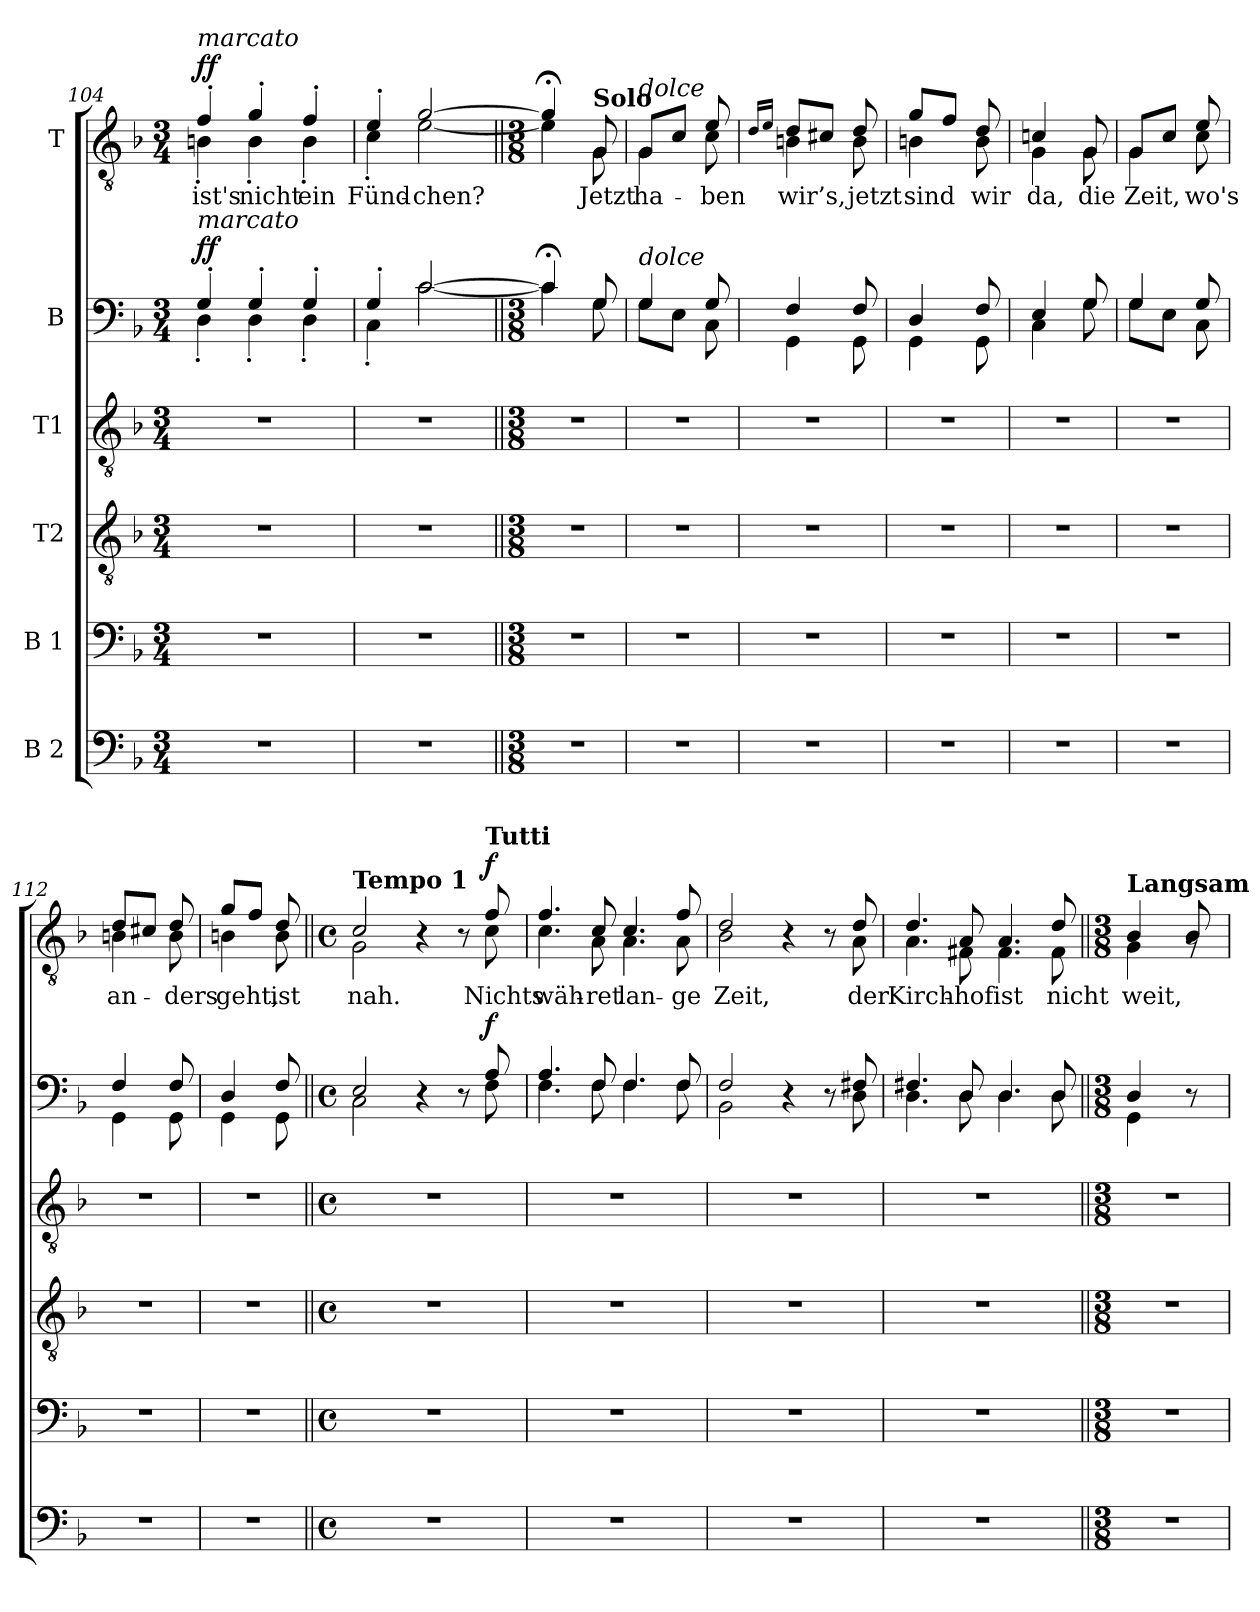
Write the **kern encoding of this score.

**kern	**kern	**kern	**kern	**kern	**dynam	**kern	**text	**dynam
*part6	*part5	*part4	*part3	*part2	*part2	*part1	*part1	*part1
*staff6	*staff5	*staff4	*staff3	*staff2	*staff2	*staff1	*staff1	*staff1
*I"B 2	*I"B 1	*I"T2	*I"T1	*I"B	*	*I"T	*	*
*clefF4	*clefF4	*clefGv2	*clefGv2	*clefF4	*	*clefGv2	*	*
*k[b-]	*k[b-]	*k[b-]	*k[b-]	*k[b-]	*	*k[b-]	*	*
*M3/4	*M3/4	*M3/4	*M3/4	*M3/4	*	*M3/4	*	*
=104	=104	=104	=104	=104	=104	=104	=104	=104
*	*	*	*	*^	*	*^	*	*
!	!	!	!	!	!	!	!LO:TX:a:i:t=marcato	!	!	!
!	!	!	!	!LO:TX:a:i:t=marcato	!	!	!	!	!	!
!	!	!	!	!	!	!LO:DY:a	!	!	!LO:LY:b	!LO:DY:a
2.r	2.r	2.r	2.r	4G'/	4D'\	ff	4f'/	4Bn'\	ist's	ff
!	!	!	!	!	!	!	!	!	!LO:LY:b	!
.	.	.	.	4G'/	4D'\	.	4g'/	4B'\	nicht	.
!	!	!	!	!	!	!	!	!	!LO:LY:b	!
.	.	.	.	4G'/	4D'\	.	4f'/	4B'\	ein	.
!!LO:LB:g=z	!!
=105	=105	=105	=105	=105	=105	=105	=105	=105	=105	=105
!	!	!	!	!	!	!	!	!	!LO:LY:b	!
2.r	2.r	2.r	2.r	4G'/	4C'\	.	4e'/	4c'\	Fünd-	.
!	!	!	!	!	!	!	!	!	!LO:LY:b	!
.	.	.	.	[2c/	[2c\	.	[2g/	[2e\	-chen?	.
=106||	=106||	=106||	=106||	=106||	=106||	=106||	=106||	=106||	=106||	=106||
*M3/8	*M3/8	*M3/8	*M3/8	*M3/8	*	*	*M3/8	*	*	*
4.r	4.r	4.r	4.r	4c;</]	4c\]	.	4g;</]	4e\]	.	.
!	!	!	!	!	!	!	!LO:TX:a:B:t=Solo	!	!	!
!	!	!	!	!	!	!	!	!	!LO:LY:b	!
.	.	.	.	8G/	8G\	.	8G/	8G\	Jetzt	.
=107	=107	=107	=107	=107	=107	=107	=107	=107	=107	=107
!	!	!	!	!	!	!	!LO:TX:a:i:t=dolce	!	!	!
!	!	!	!	!LO:TX:a:i:t=dolce	!	!	!	!	!	!
!	!	!	!	!	!	!	!	!	!LO:LY:b	!
4.r	4.r	4.r	4.r	4G/	8G\L	.	8G/L	4G\	ha-	.
.	.	.	.	.	8E\J	.	8c/J	.	.	.
!	!	!	!	!	!	!	!	!	!LO:LY:b	!
.	.	.	.	8G/	8C\	.	8e/	8c\	-ben	.
=108	=108	=108	=108	=108	=108	=108	=108	=108	=108	=108
.	.	.	.	.	.	.	16qd/LL	.	.	.
.	.	.	.	.	.	.	16qe/JJ	.	.	.
!	!	!	!	!	!	!	!	!	!LO:LY:b	!
4.r	4.r	4.r	4.r	4F/	4GG\	.	8d/L	4Bn\	wir’s,	.
.	.	.	.	.	.	.	8c#X/J	.	.	.
!	!	!	!	!	!	!	!	!	!LO:LY:b	!
.	.	.	.	8F/	8GG\	.	8d/	8B\	jetzt	.
=109	=109	=109	=109	=109	=109	=109	=109	=109	=109	=109
!	!	!	!	!	!	!	!	!	!LO:LY:b	!
4.r	4.r	4.r	4.r	4D/	4GG\	.	8g/L	4Bn\	sind	.
.	.	.	.	.	.	.	8f/J	.	.	.
!	!	!	!	!	!	!	!	!	!LO:LY:b	!
.	.	.	.	8F/	8GG\	.	8d/	8B\	wir	.
=110	=110	=110	=110	=110	=110	=110	=110	=110	=110	=110
!	!	!	!	!	!	!	!	!	!LO:LY:b	!
4.r	4.r	4.r	4.r	4E/	4C\	.	4cn/	4G\	da,	.
!	!	!	!	!	!	!	!	!	!LO:LY:b	!
.	.	.	.	8G/	8G\	.	8G/	8G\	die	.
!!LO:LB:g=z	!!
=111	=111	=111	=111	=111	=111	=111	=111	=111	=111	=111
!	!	!	!	!	!	!	!	!	!LO:LY:b	!
4.r	4.r	4.r	4.r	4G/	8G\L	.	8G/L	4G\	Zeit,	.
.	.	.	.	.	8E\J	.	8c/J	.	.	.
!	!	!	!	!	!	!	!	!	!LO:LY:b	!
.	.	.	.	8G/	8C\	.	8e/	8c\	wo's	.
=112	=112	=112	=112	=112	=112	=112	=112	=112	=112	=112
!	!	!	!	!	!	!	!	!	!LO:LY:b	!
4.r	4.r	4.r	4.r	4F/	4GG\	.	8d/L	4Bn\	an-	.
.	.	.	.	.	.	.	8c#X/J	.	.	.
!	!	!	!	!	!	!	!	!	!LO:LY:b	!
.	.	.	.	8F/	8GG\	.	8d/	8B\	-ders	.
=113	=113	=113	=113	=113	=113	=113	=113	=113	=113	=113
!	!	!	!	!	!	!	!	!	!LO:LY:b	!
4.r	4.r	4.r	4.r	4D/	4GG\	.	8g/L	4Bn\	geht,	.
.	.	.	.	.	.	.	8f/J	.	.	.
!	!	!	!	!	!	!	!	!	!LO:LY:b	!
.	.	.	.	8F/	8GG\	.	8d/	8B\	ist	.
=114||	=114||	=114||	=114||	=114||	=114||	=114||	=114||	=114||	=114||	=114||
*M4/4	*M4/4	*M4/4	*M4/4	*M4/4	*	*	*M4/4	*	*	*
*met(c)	*met(c)	*met(c)	*met(c)	*met(c)	*	*	*met(c)	*	*	*
!	!	!	!	!	!	!	!LO:TX:a:B:t=Tempo 1	!	!	!
!	!	!	!	!	!	!	!	!	!LO:LY:b	!
1r	1r	1r	1r	2E/	2C\	.	2c/	2G\	nah.	.
.	.	.	.	4r	4ryy	.	4r	4ryy	.	.
.	.	.	.	8r	8ryy	.	8r	8ryy	.	.
!	!	!	!	!	!	!	!LO:TX:a:B:t=Tutti	!	!	!
!	!	!	!	!	!	!LO:DY:a	!	!	!LO:LY:b	!LO:DY:a
.	.	.	.	8A/	8F\	f	8f/	8c\	Nichts	f
=115	=115	=115	=115	=115	=115	=115	=115	=115	=115	=115
!	!	!	!	!	!	!	!	!	!LO:LY:b	!
1r	1r	1r	1r	4.A/	4.F\	.	4.f/	4.c\	wäh-	.
!	!	!	!	!	!	!	!	!	!LO:LY:b	!
.	.	.	.	8F/	8F\	.	8c/	8A\	-ret	.
!	!	!	!	!	!	!	!	!	!LO:LY:b	!
.	.	.	.	4.F/	4.F\	.	4.c/	4.A\	lan-	.
!	!	!	!	!	!	!	!	!	!LO:LY:b	!
.	.	.	.	8F/	8F\	.	8f/	8A\	-ge	.
!!LO:PB:g=z	!!
=116	=116	=116	=116	=116	=116	=116	=116	=116	=116	=116
!	!	!	!	!	!	!	!	!	!LO:LY:b	!
1r	1r	1r	1r	2F/	2BB-\	.	2d/	2B-\	Zeit,	.
.	.	.	.	4r	4ryy	.	4r	4ryy	.	.
.	.	.	.	8r	8ryy	.	8r	8ryy	.	.
!	!	!	!	!	!	!	!	!	!LO:LY:b	!
.	.	.	.	8F#X/	8D\	.	8d/	8A\	der	.
=117	=117	=117	=117	=117	=117	=117	=117	=117	=117	=117
!	!	!	!	!	!	!	!	!	!LO:LY:b	!
1r	1r	1r	1r	4.F#X/	4.D\	.	4.d/	4.A\	Kirch-	.
!	!	!	!	!	!	!	!	!	!LO:LY:b	!
.	.	.	.	8D/	8D\	.	8A/	8F#X\	-hof	.
!	!	!	!	!	!	!	!	!	!LO:LY:b	!
.	.	.	.	4.D/	4.D\	.	4.A/	4.F#\	ist	.
!	!	!	!	!	!	!	!	!	!LO:LY:b	!
.	.	.	.	8D/	8D\	.	8d/	8F#\	nicht	.
=118||	=118||	=118||	=118||	=118||	=118||	=118||	=118||	=118||	=118||	=118||
*M3/8	*M3/8	*M3/8	*M3/8	*M3/8	*	*	*M3/8	*	*	*
!	!	!	!	!	!	!	!LO:TX:a:B:t=Langsam	!	!	!
!	!	!	!	!	!	!	!	!	!LO:LY:b	!
4.r	4.r	4.r	4.r	4D/	4GG\	.	4B-/	4G\	weit,	.
.	.	.	.	8r	8ryy	.	8B-/	8rG	.	.
*	*	*	*	*v	*v	*	*	*	*	*
*	*	*	*	*	*	*v	*v	*	*
=	=	=	=	=	=	=	=	=
*-	*-	*-	*-	*-	*-	*-	*-	*-
